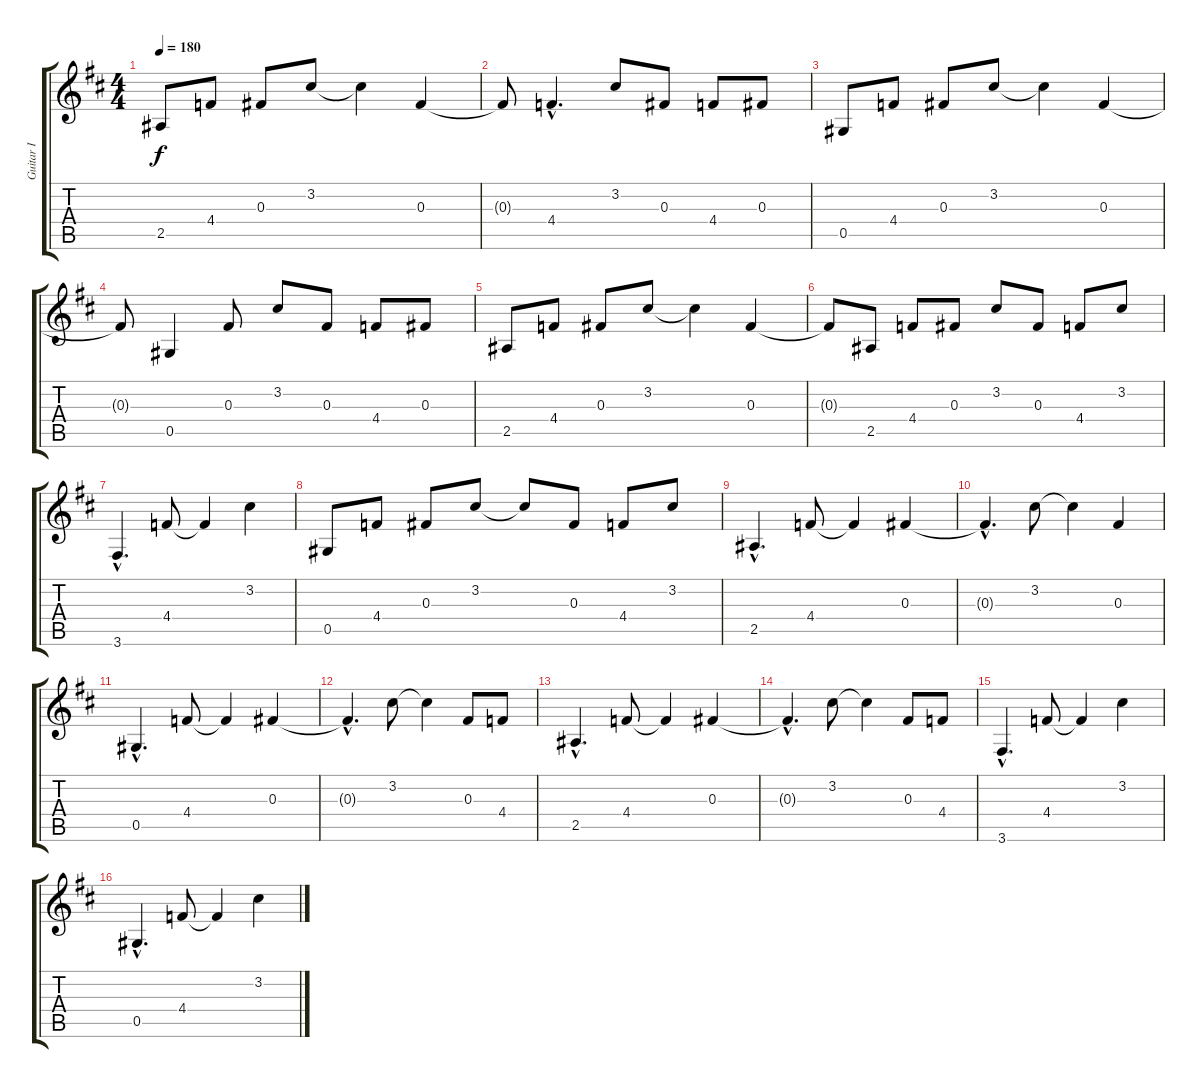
\track ("Guitar I" "Guitar I") {instrument distortionguitar}
\staff {score tabs}
\tuning (Eb4 Bb3 Gb3 Db3 Ab2 Eb2) {hide}
\ts (4 4)
\tempo 180
\clef g2
\ks bminor
2.5.8{dy f} 4.4.8 0.3.8 3.2.8 3.2{t}.4 0.3.4 |
0.3{t}.8 4.4{hac}.4{d} 3.2.8 0.3.8 4.4.8 0.3.8 |
0.5.8 4.4.8 0.3.8 3.2.8 3.2{t}.4 0.3.4 |
0.3{t}.8 0.5.4 0.3.8 3.2.8 0.3.8 4.4.8 0.3.8 |
2.5.8 4.4.8 0.3.8 3.2.8 3.2{t}.4 0.3.4 |
0.3{t}.8 2.5.8 4.4.8 0.3.8 3.2.8 0.3.8 4.4.8 3.2.8 |
3.6{hac}.4{d} 4.4.8 4.4{t}.4 3.2.4 |
0.5.8 4.4.8 0.3.8 3.2.8 3.2{t}.8 0.3.8 4.4.8 3.2.8 |
2.5{hac}.4{d} 4.4.8 4.4{t}.4 0.3.4 |
0.3{hac t}.4{d} 3.2.8 3.2{t}.4 0.3.4 |
0.5{hac}.4{d} 4.4.8 4.4{t}.4 0.3.4 |
0.3{hac t}.4{d} 3.2.8 3.2{t}.4 0.3.8 4.4.8 |
2.5{hac}.4{d} 4.4.8 4.4{t}.4 0.3.4 |
0.3{hac t}.4{d} 3.2.8 3.2{t}.4 0.3.8 4.4.8 |
3.6{hac}.4{d} 4.4.8 4.4{t}.4 3.2.4 |
0.5{hac}.4{d} 4.4.8 4.4{t}.4 3.2.4
